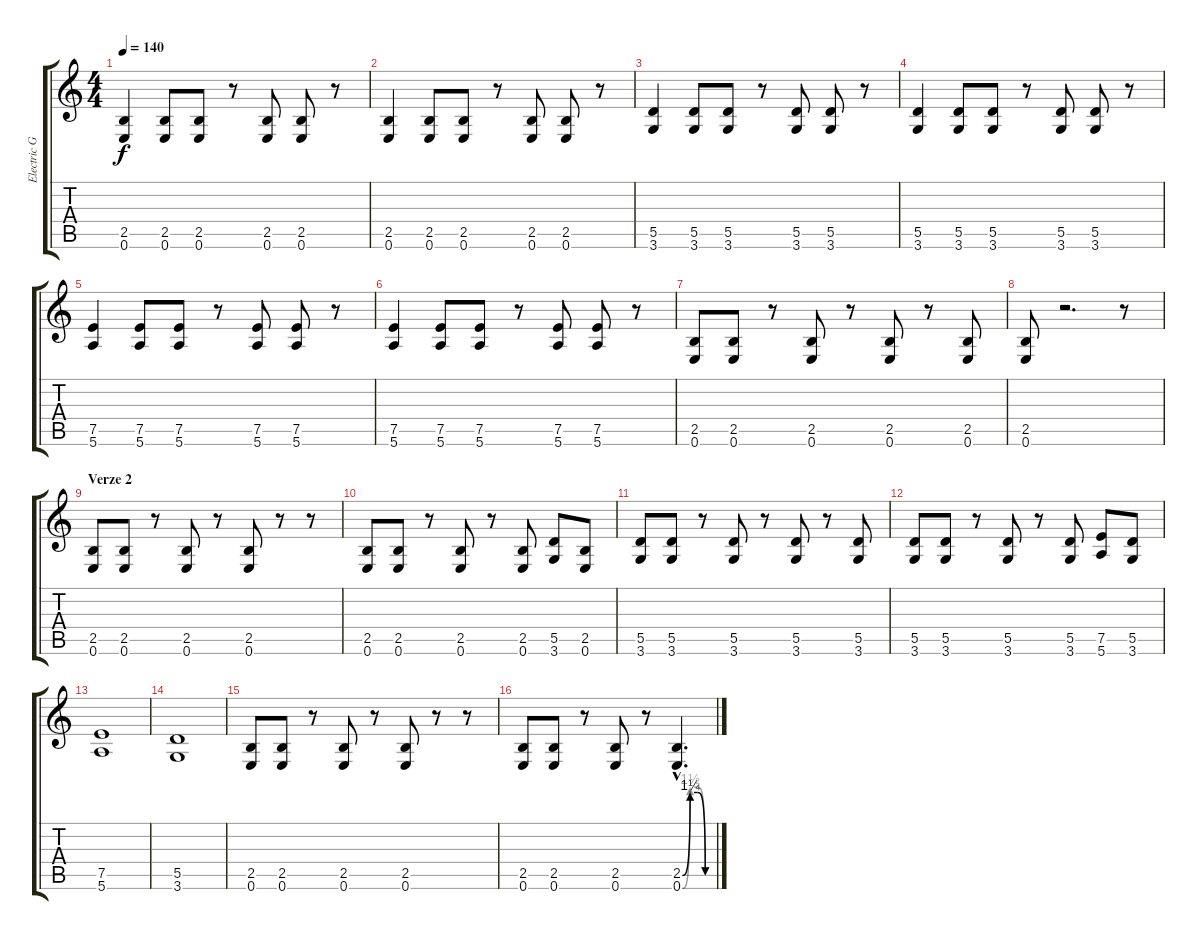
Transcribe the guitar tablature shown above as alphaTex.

\track ("Electric Guitar 2" "Electric G") {instrument distortionguitar}
\staff {score tabs}
\tuning (E4 B3 G3 D3 A2 E2) {hide}
\ts (4 4)
\tempo 140
\clef g2
\ks c
(2.5 0.6).4{dy f} (2.5 0.6).8 (2.5 0.6).8 r.8 (2.5 0.6).8 (2.5 0.6).8 r.8 |
(2.5 0.6).4 (2.5 0.6).8 (2.5 0.6).8 r.8 (2.5 0.6).8 (2.5 0.6).8 r.8 |
(5.5 3.6).4 (5.5 3.6).8 (5.5 3.6).8 r.8 (5.5 3.6).8 (5.5 3.6).8 r.8 |
(5.5 3.6).4 (5.5 3.6).8 (5.5 3.6).8 r.8 (5.5 3.6).8 (5.5 3.6).8 r.8 |
(7.5 5.6).4 (7.5 5.6).8 (7.5 5.6).8 r.8 (7.5 5.6).8 (7.5 5.6).8 r.8 |
(7.5 5.6).4 (7.5 5.6).8 (7.5 5.6).8 r.8 (7.5 5.6).8 (7.5 5.6).8 r.8 |
(2.5 0.6).8 (2.5 0.6).8 r.8 (2.5 0.6).8 r.8 (2.5 0.6).8 r.8 (2.5 0.6).8 |
(2.5 0.6).8 r.2{d} r.8 |
\section ("" "Verze 2")
(2.5 0.6).8 (2.5 0.6).8 r.8 (2.5 0.6).8 r.8 (2.5 0.6).8 r.8 r.8 |
(2.5 0.6).8 (2.5 0.6).8 r.8 (2.5 0.6).8 r.8 (2.5 0.6).8 (5.5 3.6).8 (2.5 0.6).8 |
(5.5 3.6).8 (5.5 3.6).8 r.8 (5.5 3.6).8 r.8 (5.5 3.6).8 r.8 (5.5 3.6).8 |
(5.5 3.6).8 (5.5 3.6).8 r.8 (5.5 3.6).8 r.8 (5.5 3.6).8 (7.5 5.6).8 (5.5 3.6).8 |
(7.5 5.6).1 |
(5.5 3.6).1 |
(2.5 0.6).8 (2.5 0.6).8 r.8 (2.5 0.6).8 r.8 (2.5 0.6).8 r.8 r.8 |
(2.5 0.6).8 (2.5 0.6).8 r.8 (2.5 0.6).8 r.8 (2.5{be (custom 0 0 15 5 30 5 45 0 60 0) hac} 0.6{be (custom 0 0 15 6 30 6 45 0 60 0) hac}).4{d}
